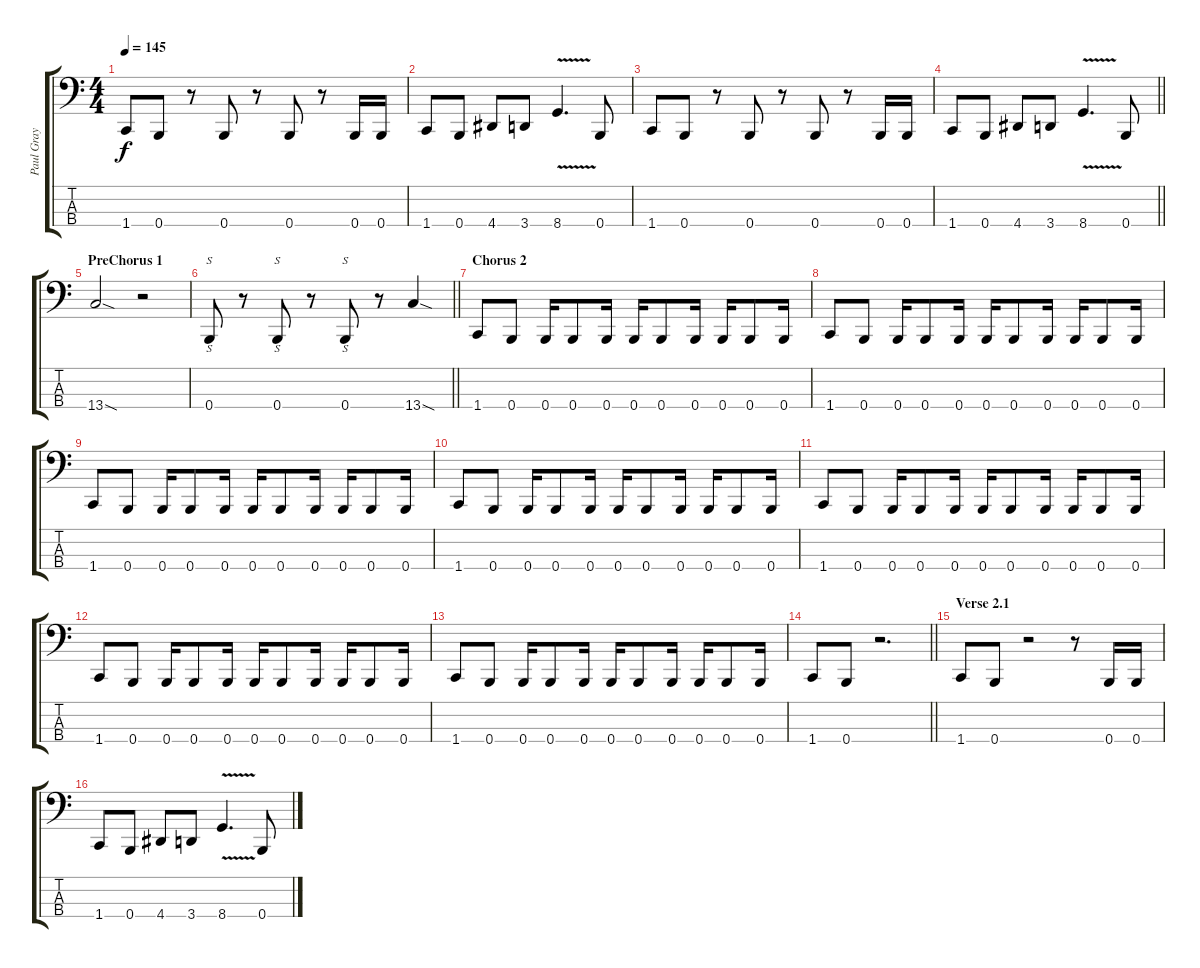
\track ("Paul Gray" "Paul Gray") {instrument electricbasspick}
\staff {score tabs}
\tuning (E2 B1 Gb1 B0) {hide}
\ts (4 4)
\tempo 145
\clef f4
\ks c
1.4.8{dy f} 0.4.8 r.8 0.4.8 r.8 0.4.8 r.8 0.4.16 0.4.16 |
1.4.8 0.4.8 4.4.8 3.4.8 8.4{v}.4{d} 0.4.8 |
1.4.8 0.4.8 r.8 0.4.8 r.8 0.4.8 r.8 0.4.16 0.4.16 |
\barLineRight lightlight
1.4.8 0.4.8 4.4.8 3.4.8 8.4{v}.4{d} 0.4.8 |
\section ("" "PreChorus 1")
13.4{sod}.2 r.2 |
\barLineRight lightlight
0.4.8{s} r.8 0.4.8{s} r.8 0.4.8{s} r.8 13.4{sod}.4 |
\section ("" "Chorus 2")
1.4.8 0.4.8 0.4.16 0.4.8 0.4.16 0.4.16 0.4.8 0.4.16 0.4.16 0.4.8 0.4.16 |
1.4.8 0.4.8 0.4.16 0.4.8 0.4.16 0.4.16 0.4.8 0.4.16 0.4.16 0.4.8 0.4.16 |
1.4.8 0.4.8 0.4.16 0.4.8 0.4.16 0.4.16 0.4.8 0.4.16 0.4.16 0.4.8 0.4.16 |
1.4.8 0.4.8 0.4.16 0.4.8 0.4.16 0.4.16 0.4.8 0.4.16 0.4.16 0.4.8 0.4.16 |
1.4.8 0.4.8 0.4.16 0.4.8 0.4.16 0.4.16 0.4.8 0.4.16 0.4.16 0.4.8 0.4.16 |
1.4.8 0.4.8 0.4.16 0.4.8 0.4.16 0.4.16 0.4.8 0.4.16 0.4.16 0.4.8 0.4.16 |
1.4.8 0.4.8 0.4.16 0.4.8 0.4.16 0.4.16 0.4.8 0.4.16 0.4.16 0.4.8 0.4.16 |
\barLineRight lightlight
1.4.8 0.4.8 r.2{d} |
\section ("" "Verse 2.1")
1.4.8 0.4.8 r.2 r.8 0.4.16 0.4.16 |
1.4.8 0.4.8 4.4.8 3.4.8 8.4{v}.4{d} 0.4.8
